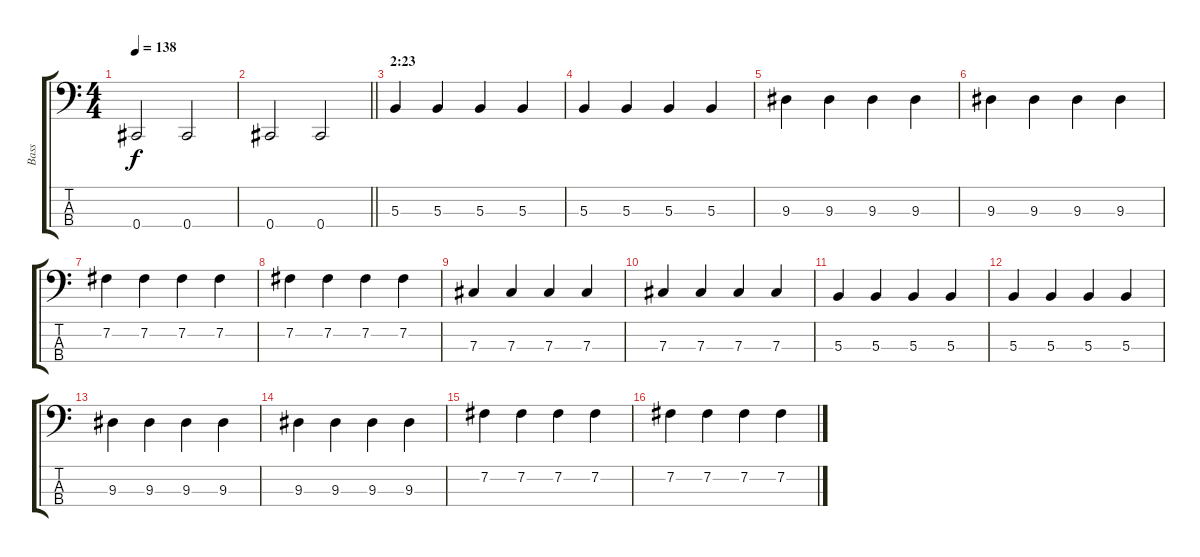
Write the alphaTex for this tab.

\track ("Bass" "Bass") {instrument electricbassfinger}
\staff {score tabs}
\tuning (E2 B1 Gb1 Db1) {hide}
\ts (4 4)
\tempo 138
\clef f4
\ks c
0.4.2{dy f} 0.4.2 |
\barLineRight lightlight
0.4.2 0.4.2 |
\section ("" "2:23")
5.3.4 5.3.4 5.3.4 5.3.4 |
5.3.4 5.3.4 5.3.4 5.3.4 |
9.3.4 9.3.4 9.3.4 9.3.4 |
9.3.4 9.3.4 9.3.4 9.3.4 |
7.2.4 7.2.4 7.2.4 7.2.4 |
7.2.4 7.2.4 7.2.4 7.2.4 |
7.3.4 7.3.4 7.3.4 7.3.4 |
7.3.4 7.3.4 7.3.4 7.3.4 |
5.3.4 5.3.4 5.3.4 5.3.4 |
5.3.4 5.3.4 5.3.4 5.3.4 |
9.3.4 9.3.4 9.3.4 9.3.4 |
9.3.4 9.3.4 9.3.4 9.3.4 |
7.2.4 7.2.4 7.2.4 7.2.4 |
7.2.4 7.2.4 7.2.4 7.2.4
